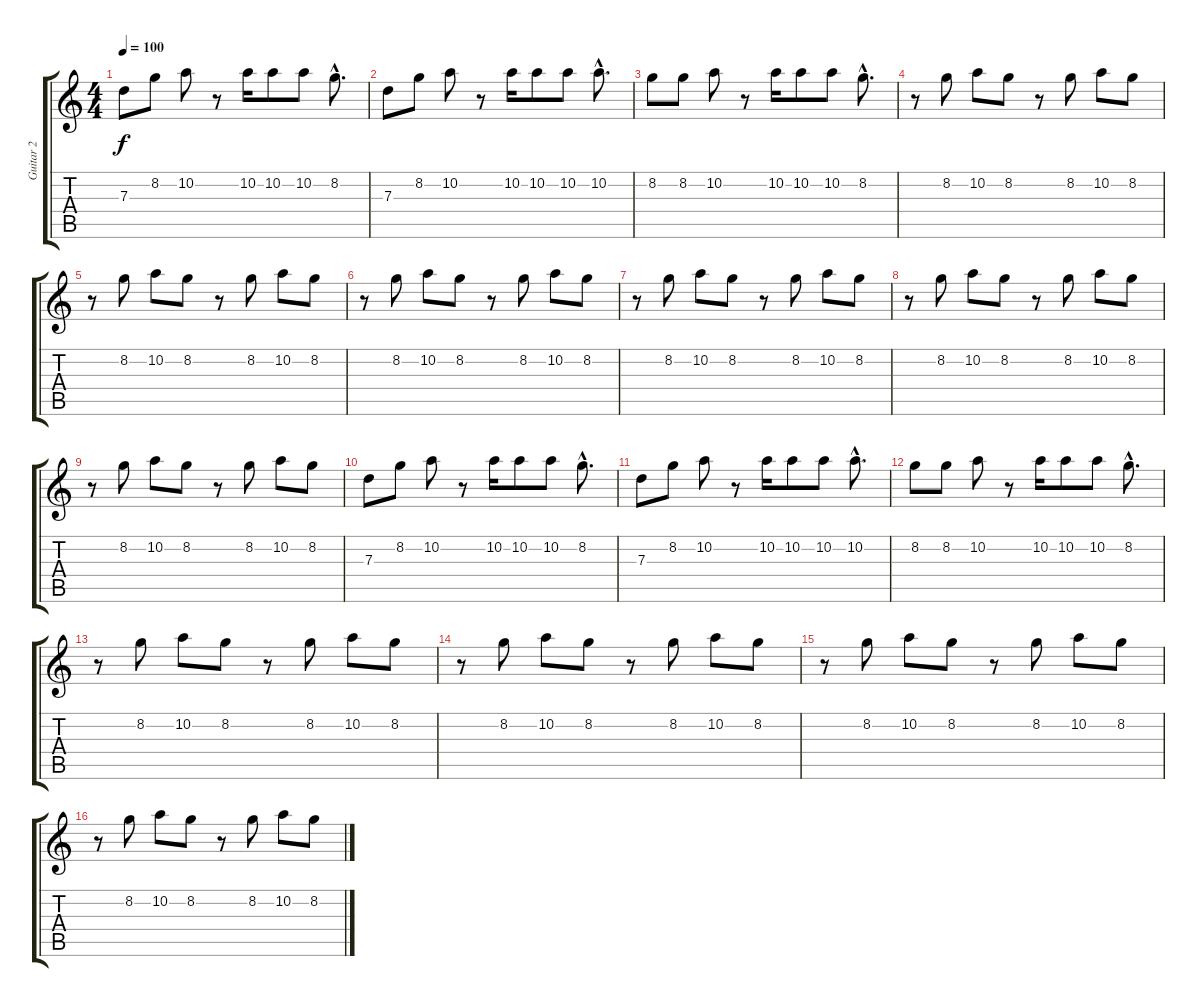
\track ("Guitar 2" "Guitar 2") {instrument electricguitarclean}
\staff {score tabs}
\tuning (E4 B3 G3 D3 A2 E2) {hide}
\ts (4 4)
\tempo 100
\clef g2
\ks c
7.3.8{dy f} 8.2.8 10.2.8 r.8 10.2.16 10.2.8 10.2.8 8.2{hac}.8{d} |
7.3.8 8.2.8 10.2.8 r.8 10.2.16 10.2.8 10.2.8 10.2{hac}.8{d} |
8.2.8 8.2.8 10.2.8 r.8 10.2.16 10.2.8 10.2.8 8.2{hac}.8{d} |
r.8 8.2.8 10.2.8 8.2.8 r.8 8.2.8 10.2.8 8.2.8 |
r.8 8.2.8 10.2.8 8.2.8 r.8 8.2.8 10.2.8 8.2.8 |
r.8 8.2.8 10.2.8 8.2.8 r.8 8.2.8 10.2.8 8.2.8 |
r.8 8.2.8 10.2.8 8.2.8 r.8 8.2.8 10.2.8 8.2.8 |
r.8 8.2.8 10.2.8 8.2.8 r.8 8.2.8 10.2.8 8.2.8 |
r.8 8.2.8 10.2.8 8.2.8 r.8 8.2.8 10.2.8 8.2.8 |
7.3.8 8.2.8 10.2.8 r.8 10.2.16 10.2.8 10.2.8 8.2{hac}.8{d} |
7.3.8 8.2.8 10.2.8 r.8 10.2.16 10.2.8 10.2.8 10.2{hac}.8{d} |
8.2.8 8.2.8 10.2.8 r.8 10.2.16 10.2.8 10.2.8 8.2{hac}.8{d} |
r.8 8.2.8 10.2.8 8.2.8 r.8 8.2.8 10.2.8 8.2.8 |
r.8 8.2.8 10.2.8 8.2.8 r.8 8.2.8 10.2.8 8.2.8 |
r.8 8.2.8 10.2.8 8.2.8 r.8 8.2.8 10.2.8 8.2.8 |
r.8 8.2.8 10.2.8 8.2.8 r.8 8.2.8 10.2.8 8.2.8
